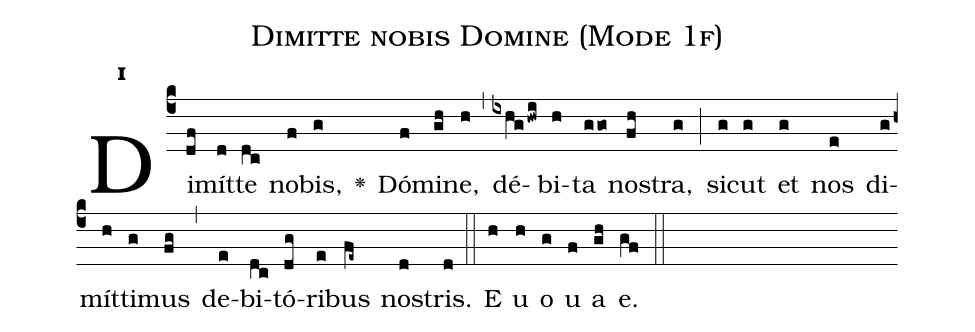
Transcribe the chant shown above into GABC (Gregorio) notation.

name:Dimitte nobis Domine (Mode 1f);
office-part:Antiphona;
mode:1;
%%
initial-style: 1;
name: Dimitte nobis Domine
book: Antiphonae & Responsoria/Tomus II, p. 20;
occasion: Hebdomada I Quadragesimae Feria III;
office-part: Laudes Ant E;
user-notes: ;
commentary: ;
annotation: 1f;
centering-scheme: english;
fontsize: 12;
font: OFLSortsMillGoudy;
height: 11;
width: 4.5;
%%
(c4)Di(df)mít(d)te(dc) no(f)bis,(g) <v>\greheightstar</v>() Dó(f)mi(gh)ne,(h) (,) dé(ixhghwi)bi(h)ta(ggo) no(fh)stra,(g) (;) sic(g)ut(g) et(g) nos(e) di(g)mít(h)ti(g)mus(fg) (,) de(e)bi(dc)tó(dg)ri(e)bus(fe~) no(d)stris.(d) (::)
E(h) u(h) o(g) u(f) a(gh) e.(gf) (::)
